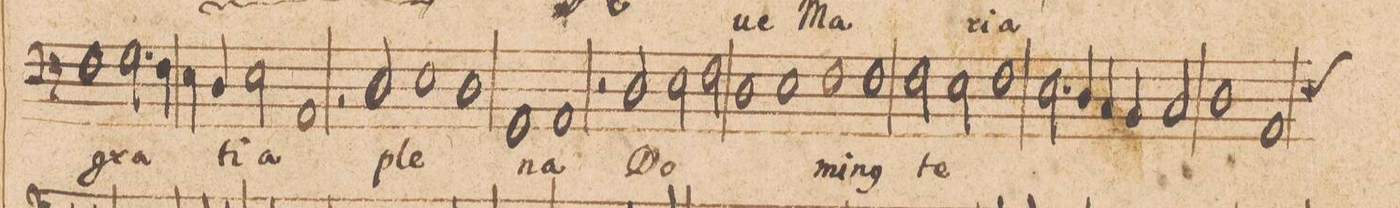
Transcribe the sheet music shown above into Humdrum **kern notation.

**kern	**text
*I"BASSVS.	*
*clefF4	*
*k[]	*
*met(c|)	*
*M2/1	*
1F	gra-
2.G\	.
4F\	.
=23-	=23-
4E\	.
4D/	.
2E\	-ti-
1AA	-a
=24-	=24-
2rC	.
2D/	ple-
1E	.
=25-	=25-
1D	.
1GG	.
=26-	=26-
1AA	-na
2r	.
2D/	Do-
=27-	=27-
2E\	.
2F\	.
1D	.
=28-	=28-
1E	.
1F	-mi-
=29-	=29-
1F	-n(us)
2F\	te-
2E\	.
=30-	=30-
1F	.
2.E\	.
4D/	.
=31-	=31-
4C/	.
4BB/	.
2C/	.
1D	.
=32-	=32-
*custos:E	*
1AA	.
*-	*-
